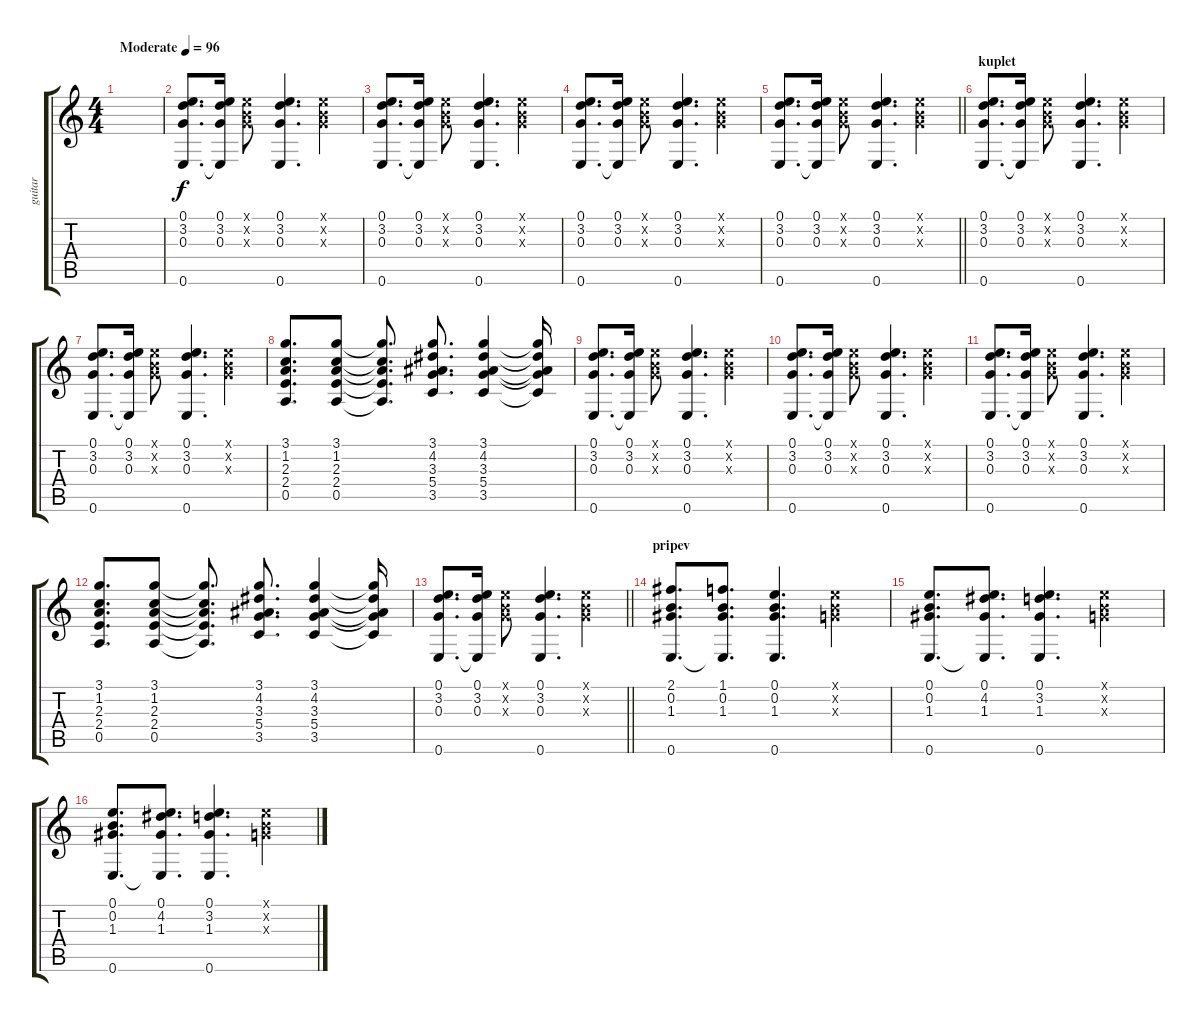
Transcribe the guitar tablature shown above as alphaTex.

\track ("guitar" "guitar") {instrument electricguitarjazz}
\staff {score tabs}
\tuning (E4 B3 G3 D3 A2 E2) {hide}
\ts (4 4)
\tempo (96 "Moderate")
\clef g2
\ks c
|
(0.1 3.2 0.3 0.6).8{d} (0.1 3.2 0.3 0.6{t}).16 (0.1{x} 0.2{x} 0.3{x}).8 (0.1 3.2 0.3 0.6).4{d} (0.1{x} 0.2{x} 0.3{x}).4 |
(0.1 3.2 0.3 0.6).8{d} (0.1 3.2 0.3 0.6{t}).16 (0.1{x} 0.2{x} 0.3{x}).8 (0.1 3.2 0.3 0.6).4{d} (0.1{x} 0.2{x} 0.3{x}).4 |
(0.1 3.2 0.3 0.6).8{d} (0.1 3.2 0.3 0.6{t}).16 (0.1{x} 0.2{x} 0.3{x}).8 (0.1 3.2 0.3 0.6).4{d} (0.1{x} 0.2{x} 0.3{x}).4 |
\barLineRight lightlight
(0.1 3.2 0.3 0.6).8{d} (0.1 3.2 0.3 0.6{t}).16 (0.1{x} 0.2{x} 0.3{x}).8 (0.1 3.2 0.3 0.6).4{d} (0.1{x} 0.2{x} 0.3{x}).4 |
\section ("" "kuplet")
(0.1 3.2 0.3 0.6).8{d} (0.1 3.2 0.3 0.6{t}).16 (0.1{x} 0.2{x} 0.3{x}).8 (0.1 3.2 0.3 0.6).4{d} (0.1{x} 0.2{x} 0.3{x}).4 |
(0.1 3.2 0.3 0.6).8{d} (0.1 3.2 0.3 0.6{t}).16 (0.1{x} 0.2{x} 0.3{x}).8 (0.1 3.2 0.3 0.6).4{d} (0.1{x} 0.2{x} 0.3{x}).4 |
(3.1 1.2 2.3 2.4 0.5).8{d} (3.1 1.2 2.3 2.4 0.5).8 (3.1{t} 1.2{t} 2.3{t} 2.4{t} 0.5{t}).8{d} (3.1 4.2 3.3 5.4 3.5).8{d} (3.1 4.2 3.3 5.4 3.5).4 (3.1{t} 4.2{t} 3.3{t} 5.4{t} 3.5{t}).16 |
(0.1 3.2 0.3 0.6).8{d} (0.1 3.2 0.3 0.6{t}).16 (0.1{x} 0.2{x} 0.3{x}).8 (0.1 3.2 0.3 0.6).4{d} (0.1{x} 0.2{x} 0.3{x}).4 |
(0.1 3.2 0.3 0.6).8{d} (0.1 3.2 0.3 0.6{t}).16 (0.1{x} 0.2{x} 0.3{x}).8 (0.1 3.2 0.3 0.6).4{d} (0.1{x} 0.2{x} 0.3{x}).4 |
(0.1 3.2 0.3 0.6).8{d} (0.1 3.2 0.3 0.6{t}).16 (0.1{x} 0.2{x} 0.3{x}).8 (0.1 3.2 0.3 0.6).4{d} (0.1{x} 0.2{x} 0.3{x}).4 |
(3.1 1.2 2.3 2.4 0.5).8{d} (3.1 1.2 2.3 2.4 0.5).8 (3.1{t} 1.2{t} 2.3{t} 2.4{t} 0.5{t}).8{d} (3.1 4.2 3.3 5.4 3.5).8{d} (3.1 4.2 3.3 5.4 3.5).4 (3.1{t} 4.2{t} 3.3{t} 5.4{t} 3.5{t}).16 |
\barLineRight lightlight
(0.1 3.2 0.3 0.6).8{d} (0.1 3.2 0.3 0.6{t}).16 (0.1{x} 0.2{x} 0.3{x}).8 (0.1 3.2 0.3 0.6).4{d} (0.1{x} 0.2{x} 0.3{x}).4 |
\section ("" "pripev")
(2.1 0.2 1.3 0.6).8{d} (1.1 0.2 1.3 0.6{t}).8{d} (0.1 0.2 1.3 0.6).4{d} (0.1{x} 0.2{x} 0.3{x}).4 |
(0.1 0.2 1.3 0.6).8{d} (0.1 4.2 1.3 0.6{t}).8{d} (0.1 3.2 1.3 0.6).4{d} (0.1{x} 0.2{x} 0.3{x}).4 |
(0.1 0.2 1.3 0.6).8{d} (0.1 4.2 1.3 0.6{t}).8{d} (0.1 3.2 1.3 0.6).4{d} (0.1{x} 0.2{x} 0.3{x}).4
